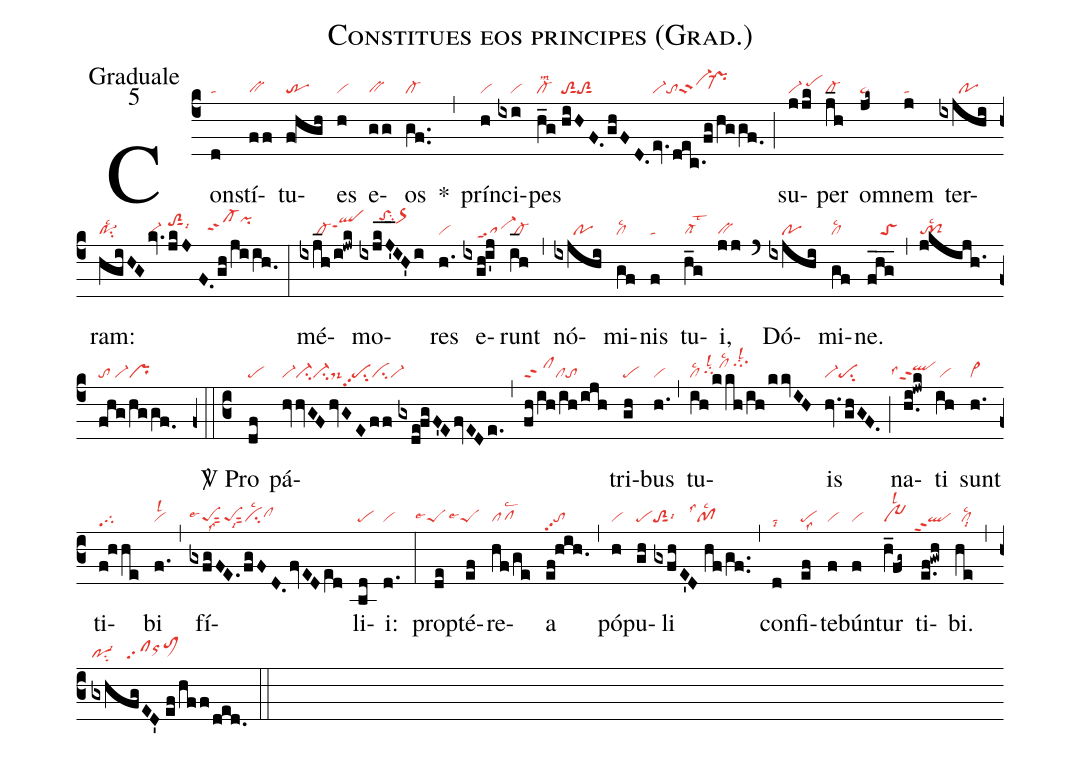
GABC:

name:Constitues eos principes (Grad.);
office-part:Graduale;
mode:5;
nabc-lines:1;
%%
(c4) Con(d|ta)stí(ff|bv)tu(f!hgh|tr)es(h|vi) e(gg|bv)os(gf..|cl-) <sp>*</sp>(,)
prín(h|vi)ci(ixi|////vi)pes(h_g//|cl-lsm2|hiHF.ghFD.|toS2sut1toS2sut1|ev.dec.!/[-0.5]fg/!hggf.0|vi-tosc-`pr-hh) (;)
su(jjk|vi-/pehi)per(j_h|cl-) om(jk~|pe~)nem(j|ta) ter(ixjhi|//////po)ram:(hgiHG|po-1su2lsc2|kv.jkJ//F.0gh/jiih.0|vi-//toS2hjsut1lsi9/////cl-hhppt2pihk) (:)
mé(ixj_h/i!jwk|/////cl-qlhippt1)mo(ixjk_[hl:1]J'_[hl:1]IH'i|//////toShlsu2or>hk)res(h.|vi) e(ixgh!i'j|////sa-ppt1)runt(i_[oh:h]h|/cl-) (,)
nó(ixjhi|//////po)mi(gf|cllsc2)nis(f|ta) tu(h_g|cl-lst2)i,(jj|bv) (`)
Dó(ixjhi|////po)mi(gf|cllsc2)ne.(fhg___|////toS) (,) (jkijh.|to!clSlsc2|fhg/hggf.0|to/vi-pr) (z0::c3)

<sp>V/</sp> Pro(df|pe) pá(hvvGFhvGEff//gxde!fgF'EfvEDe.|vi-ci-ci-ds-pesu2pp2civi-)(,)(fh/ih/ih/ijh|clppt2clto)tri(gh|pe)bus(h.|vi) (,)
tu(ih/kkh/ih/kkvIH|cllsc2/tghhlsl2/clhjlsc2/tghksu1lsl2)is(hv.ghGF.|vi-pesu2) (;)
na(h.i!jwk|````qlhippt2lss4)ti(ih|/vi) sunt(h.|vi>) ti(f!hhe|tgpp1)bi(f.|vilsl2) (,)
fí(gxfgFE.fgFD.fvEDe[ll:1]d|peSsut2lse4lss8peSsut2lsi8cilsc2clhh)li(bd|pe)i:(d.|vi) (:)
prop(de|``````peSlse4)té(ef|`````peSlse4)re(hf/ge|pflsc2)a(ef!hih.|topp2) (,)
pó(h|vi)pu(gh|pe)li(gxfhE'D//hf/gf..|toS2sut1lsi6////pflsc2lss1) (,) con(d|talsi8)fi(ef|pelss8)te(f|vi)bún(f|vi)tur(hV_!fg~|po~lsl2) ti(e.f!gwh|``qlppt2)bi.(he|//cllsc2lsi8) (,) (gxhfgED'//ef/hff/ded.|posu2lsi3////clpp2orhitoM1hj) (::)
